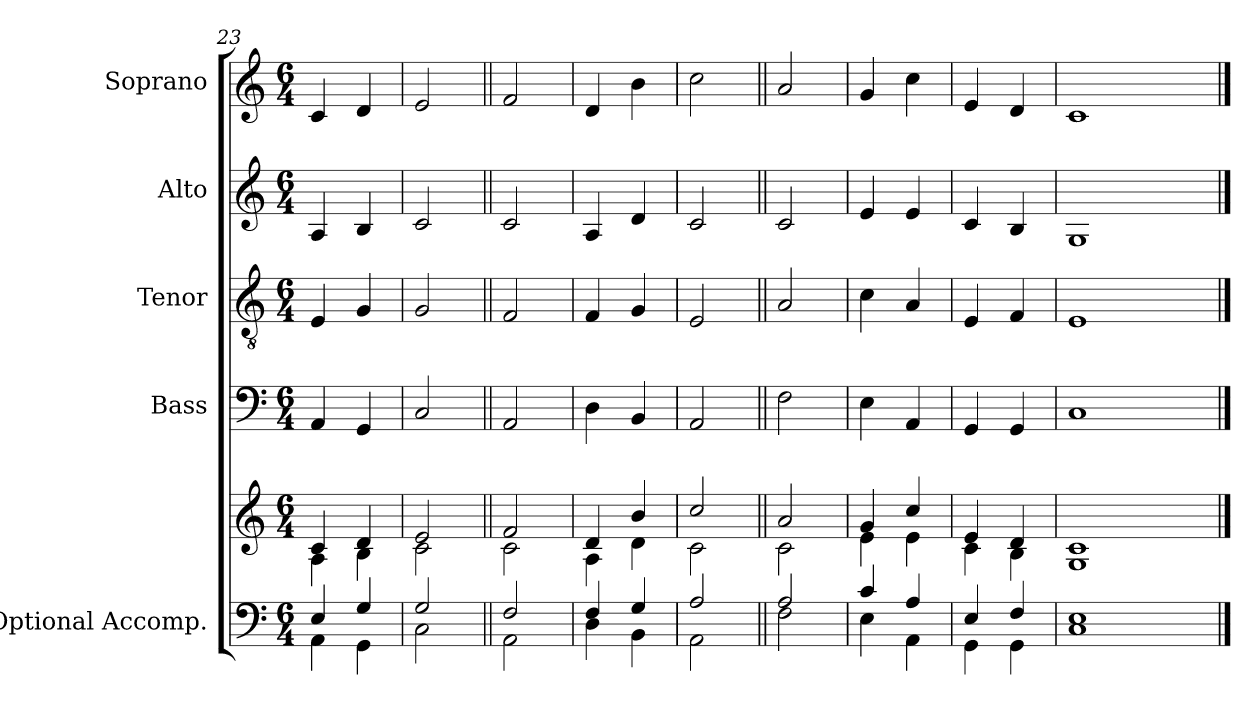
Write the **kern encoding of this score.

**kern	**kern	**kern	**kern	**kern	**kern
*part5	*part5	*part4	*part3	*part2	*part1
*staff6	*staff5	*staff4	*staff3	*staff2	*staff1
*I"Optional Accomp.	*	*I"Bass	*I"Tenor	*I"Alto	*I"Soprano
*clefF4	*clefG2	*clefF4	*clefGv2	*clefG2	*clefG2
*k[]	*k[]	*k[]	*k[]	*k[]	*k[]
*C:	*C:	*C:	*C:	*C:	*C:
*M6/4	*M6/4	*M6/4	*M6/4	*M6/4	*M6/4
=23	=23	=23	=23	=23	=23
*^	*^	*	*	*	*
4E/	4AA\	4c/	4A\	4AA/	4E/	4A/	4c/
4G/	4GG\	4d/	4B\	4GG/	4G/	4B/	4d/
=24	=24	=24	=24	=24	=24	=24	=24
2G/	2C\	2e/	2c\	2C/	2G/	2c/	2e/
=25||	=25||	=25||	=25||	=25||	=25||	=25||	=25||
2F/	2AA\	2f/	2c\	2AA/	2F/	2c/	2f/
=26	=26	=26	=26	=26	=26	=26	=26
4F/	4D\	4d/	4A\	4D\	4F/	4A/	4d/
4G/	4BB\	4b/	4d\	4BB/	4G/	4d/	4b\
=27	=27	=27	=27	=27	=27	=27	=27
2A/	2AA\	2cc/	2c\	2AA/	2E/	2c/	2cc\
=28||	=28||	=28||	=28||	=28||	=28||	=28||	=28||
2A/	2F\	2a/	2c\	2F\	2A/	2c/	2a/
=29	=29	=29	=29	=29	=29	=29	=29
4c/	4E\	4g/	4e\	4E\	4c\	4e/	4g/
4A/	4AA\	4cc/	4e\	4AA/	4A/	4e/	4cc\
=30	=30	=30	=30	=30	=30	=30	=30
4E/	4GG\	4e/	4c\	4GG/	4E/	4c/	4e/
4F/	4GG\	4d/	4B\	4GG/	4F/	4B/	4d/
=31	=31	=31	=31	=31	=31	=31	=31
1E	1C	1c	1G	1C	1E	1G	1c
4ryy	4ryy	4ryy	4ryy	4ryy	4ryy	4ryy	4ryy
*v	*v	*	*	*	*	*	*
*	*v	*v	*	*	*	*
==	==	==	==	==	==
*-	*-	*-	*-	*-	*-
